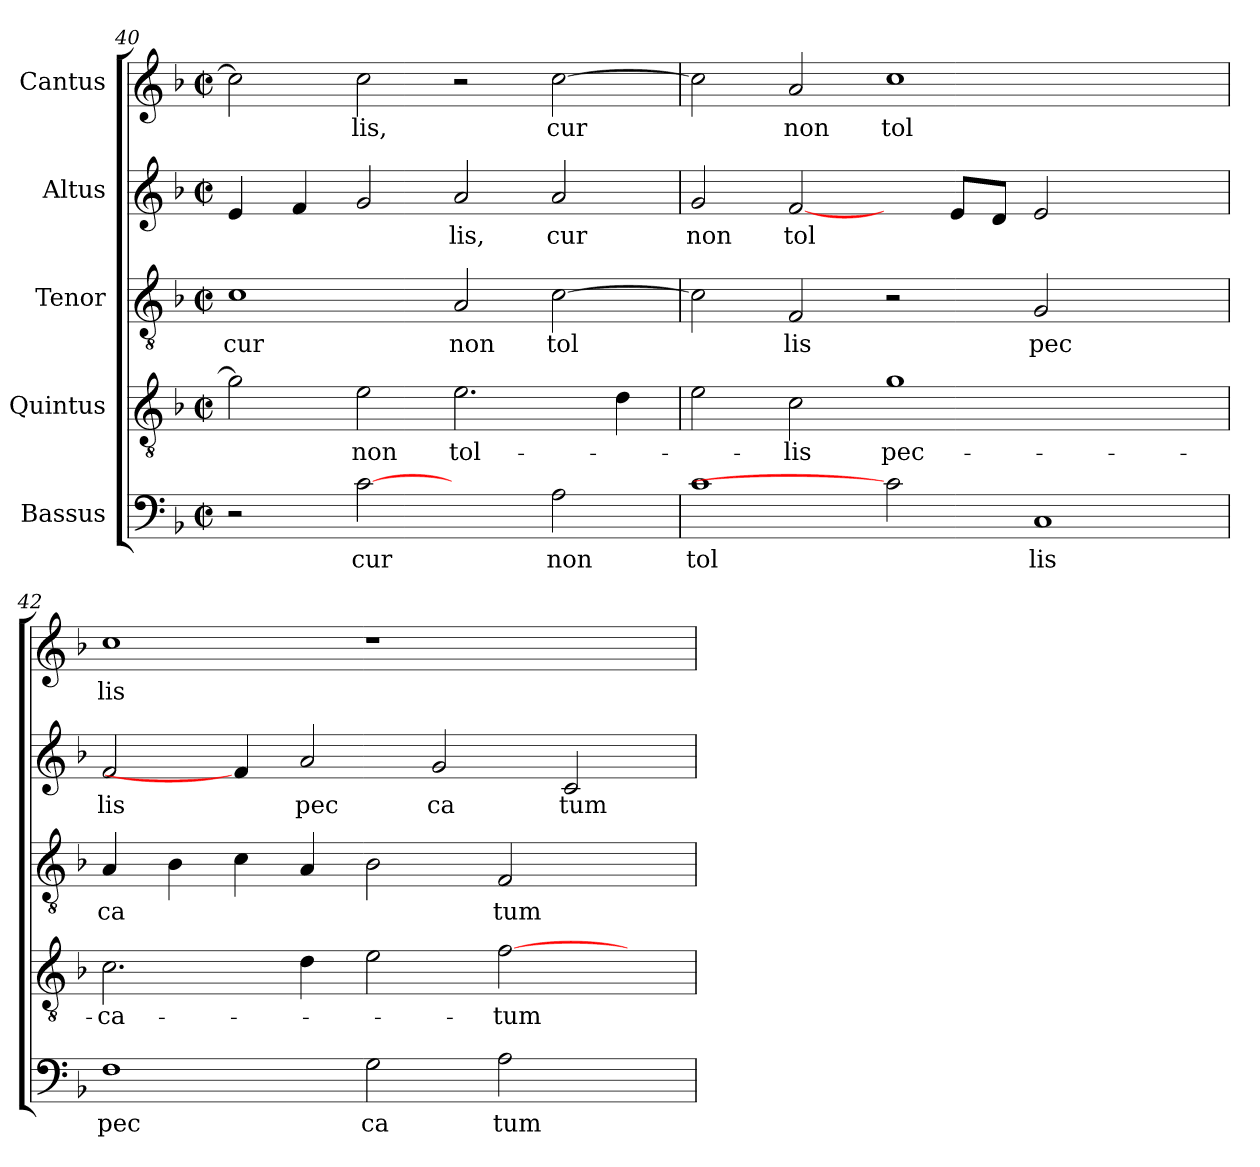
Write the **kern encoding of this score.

**kern	**text	**kern	**text	**kern	**text	**kern	**text	**kern	**text
*part5	*part5	*part4	*part4	*part3	*part3	*part2	*part2	*part1	*part1
*staff5	*staff5	*staff4	*staff4	*staff3	*staff3	*staff2	*staff2	*staff1	*staff1
*I"Bassus	*	*I"Quintus	*	*I"Tenor	*	*I"Altus	*	*I"Cantus	*
*clefF4	*	*clefGv2	*	*clefGv2	*	*clefG2	*	*clefG2	*
*k[b-]	*	*k[b-]	*	*k[b-]	*	*k[b-]	*	*k[b-]	*
*F:	*	*F:	*	*F:	*	*F:	*	*F:	*
*M2/2	*	*M2/2	*	*M2/2	*	*M2/2	*	*M2/2	*
*met(c|)	*	*met(c|)	*	*met(c|)	*	*met(c|)	*	*met(c|)	*
=40	=40	=40	=40	=40	=40	=40	=40	=40	=40
!	!	!	!	!	!LO:LY:b:cj	!	!	!	!
2r	.	2g\]	.	1c	cur	4e/	.	2cc\]	.
.	.	.	.	.	.	4f/	.	.	.
!	!LO:LY:b:cj	!	!LO:LY:b:cj	!	!	!	!	!	!LO:LY:b:cj
[2c	cur	2e\	non	.	.	2g/	.	2cc\	lis,
!	!	!	!LO:LY:b	!	!LO:LY:b:cj	!	!LO:LY:b:cj	!	!
2ryy	.	2.e\	tol-	2A/	non	2a/	lis,	2r	.
!	!LO:LY:b:cj	!	!	!	!LO:LY:b	!	!LO:LY:b:cj	!	!LO:LY:b
2A\	non	.	.	[>2c\	tol	2a/	cur	[>2cc\	cur
.	.	4d\	.	.	.	.	.	.	.
=41	=41	=41	=41	=41	=41	=41	=41	=41	=41
!	!LO:LY:b:cj	!	!	!	!	!	!LO:LY:b:cj	!	!
1c	tol	2e\	.	2c\]	.	2g/	non	2cc\]	.
!	!	!	!LO:LY:b:cj	!	!LO:LY:b:cj	!	!LO:LY:b	!	!LO:LY:b:cj
.	.	2c\	-lis	2F/	lis	[2f/	tol	2a/	non
!	!	!	!LO:LY:b:cj	!	!	!	!	!	!LO:LY:b:cj
2c]	.	1g	pec-	2r	.	4ryy	.	1cc	tol
.	.	.	.	.	.	8e/L	.	.	.
.	.	.	.	.	.	8d/J	.	.	.
!	!LO:LY:b:cj	!	!	!	!LO:LY:b:cj	!	!	!	!
1C	lis	.	.	2G/	pec	2e/	.	.	.
.	.	2ryy	.	2ryy	.	2ryy	.	2ryy	.
=42	=42	=42	=42	=42	=42	=42	=42	=42	=42
!	!LO:LY:b:cj	!	!LO:LY:b:cj	!	!LO:LY:b:cj	!	!LO:LY:b:cj	!	!LO:LY:b:cj
1F	pec	2.c\	-ca-	4A/	ca	2f/	lis	1cc	lis
.	.	.	.	4B-\	.	.	.	.	.
.	.	.	.	4c\	.	4f/]	.	.	.
!	!	!	!	!	!	!	!LO:LY:b:cj	!	!
.	.	4d\	.	4A/	.	2a/	pec	.	.
!	!LO:LY:b:cj	!	!	!	!	!	!	!	!
2G\	ca	2e\	.	2B-\	.	.	.	1r	.
!	!	!	!	!	!	!	!LO:LY:b:cj	!	!
.	.	.	.	.	.	2g/	ca	.	.
!	!LO:LY:b:cj	!	!LO:LY:b	!	!LO:LY:b:cj	!	!	!	!
2A\	tum	[>2f\	-tum	2F/	tum	.	.	.	.
!	!	!	!	!	!	!	!LO:LY:b:cj	!	!
.	.	.	.	.	.	2c/	tum	.	.
4ryy	.	4ryy	.	4ryy	.	.	.	4ryy	.
=	=	=	=	=	=	=	=	=	=
*-	*-	*-	*-	*-	*-	*-	*-	*-	*-
